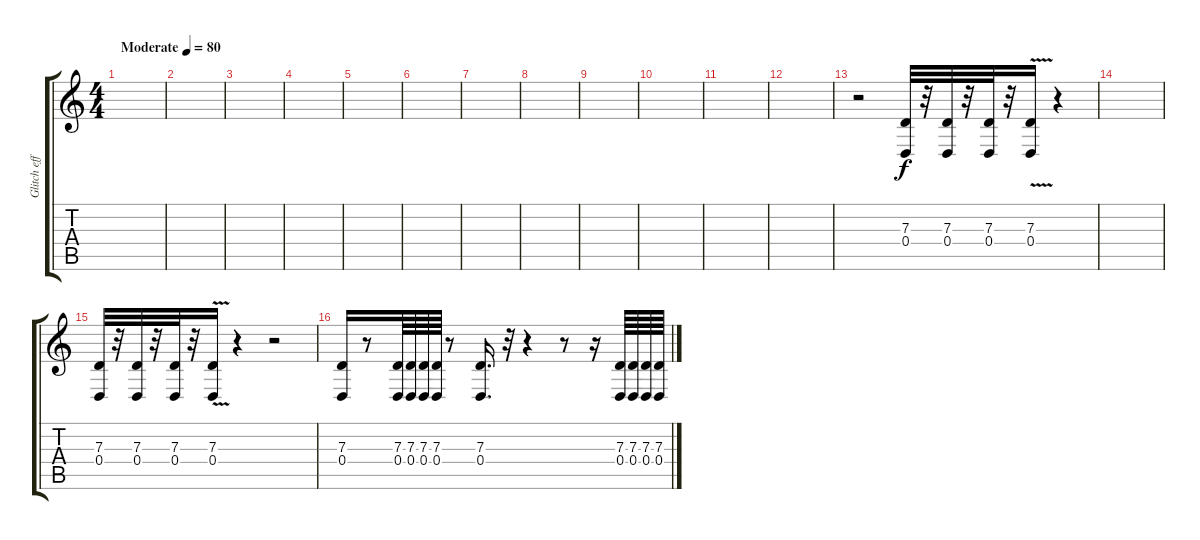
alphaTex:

\track ("Glitch effects" "Glitch eff") {instrument lead2sawtooth}
\staff {score tabs}
\tuning (E4 B3 G3 D3 A2 E2) {hide}
\ts (4 4)
\tempo (80 "Moderate")
\clef g2
\ks c
|
|
|
|
|
|
|
|
|
|
|
|
r.2 (7.3 0.4).32 r.32 (7.3 0.4).32 r.32 (7.3 0.4).32 r.32 (7.3 0.4{v}).16 r.4 |
|
(7.3 0.4).32 r.32 (7.3 0.4).32 r.32 (7.3 0.4).32 r.32 (7.3 0.4{v}).16 r.4 r.2 |
(7.3 0.4).16 r.8 (7.3 0.4).64 (7.3 0.4).64 (7.3 0.4).64 (7.3 0.4).64 r.8 (7.3 0.4).16{d} r.32 r.4 r.8 r.16 (7.3 0.4).64 (7.3 0.4).64 (7.3 0.4).64 (7.3 0.4).64
